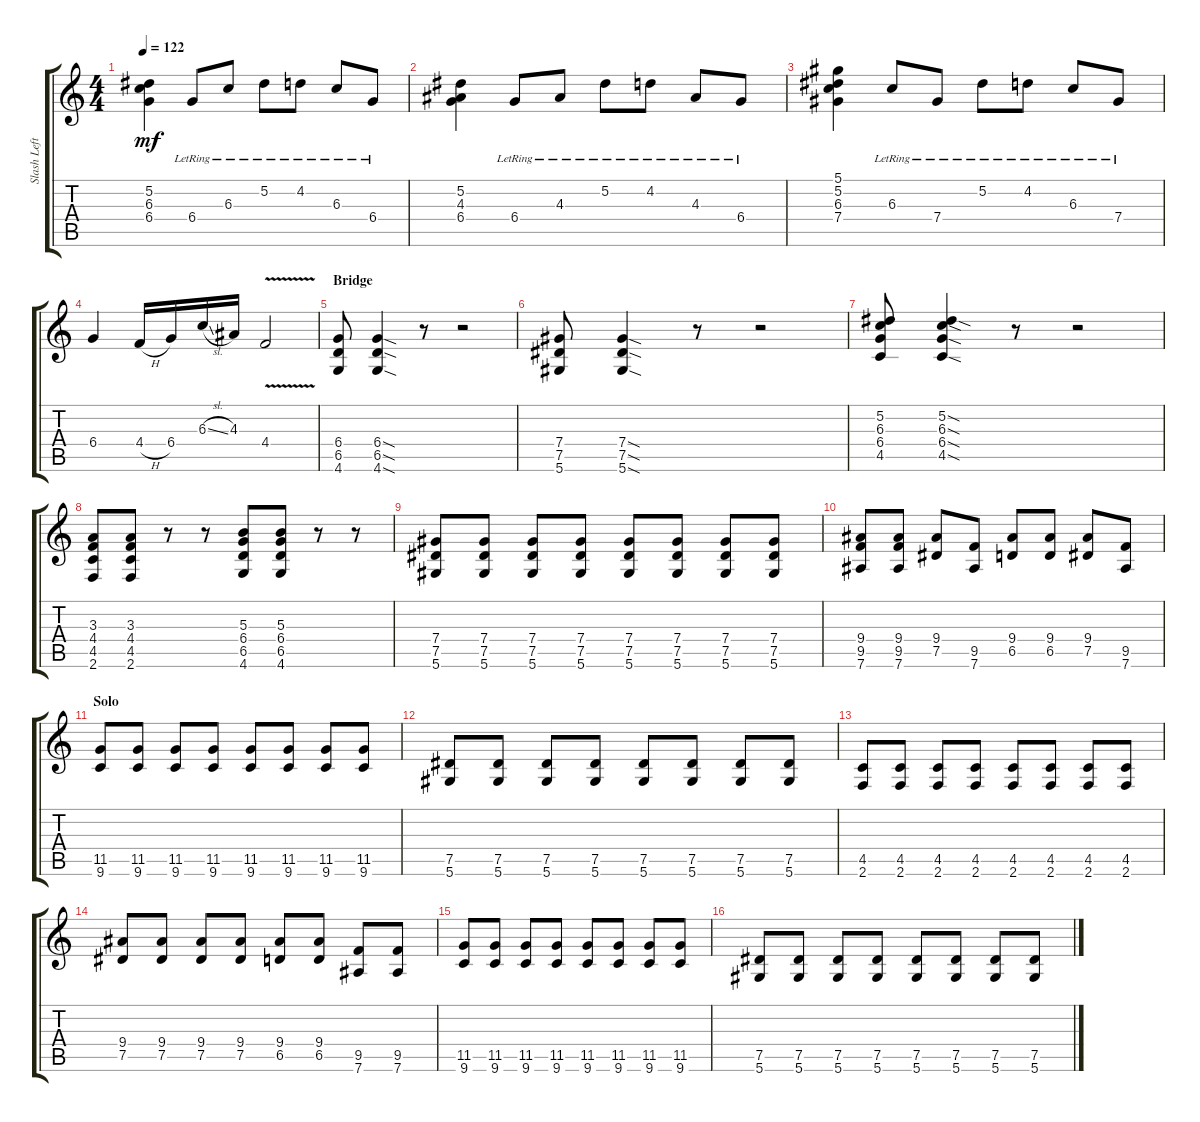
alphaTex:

\track ("Slash Left" "Slash Left") {instrument overdrivenguitar}
\staff {score tabs}
\tuning (Eb4 Bb3 Gb3 Db3 Ab2 Eb2) {hide}
\ts (4 4)
\tempo 122
\clef g2
\ks c
(5.2 6.3 6.4).4{dy mf} 6.4{lr}.8 6.3{lr}.8 5.2{lr}.8 4.2{lr}.8 6.3{lr}.8 6.4{lr}.8 |
(5.2 4.3 6.4).4 6.4{lr}.8 4.3{lr}.8 5.2{lr}.8 4.2{lr}.8 4.3{lr}.8 6.4{lr}.8 |
(5.1 5.2 6.3 7.4).4 6.3{lr}.8 7.4{lr}.8 5.2{lr}.8 4.2{lr}.8 6.3{lr}.8 7.4{lr}.8 |
6.4.4 4.4{h}.16 6.4.16 6.3{sl}.16 4.3.16 4.4{v}.2 |
\section ("" "Bridge")
(6.4 6.5 4.6).8 (6.4{sod} 6.5{sod} 4.6{sod}).4 r.8 r.2 |
(7.4 7.5 5.6).8 (7.4{sod} 7.5{sod} 5.6{sod}).4 r.8 r.2 |
(5.2 6.3 6.4 4.5).8 (5.2{sod} 6.3{sod} 6.4{sod} 4.5{sod}).4 r.8 r.2 |
(3.3 4.4 4.5 2.6).8 (3.3 4.4 4.5 2.6).8 r.8 r.8 (5.3 6.4 6.5 4.6).8 (5.3 6.4 6.5 4.6).8 r.8 r.8 |
(7.4 7.5 5.6).8 (7.4 7.5 5.6).8 (7.4 7.5 5.6).8 (7.4 7.5 5.6).8 (7.4 7.5 5.6).8 (7.4 7.5 5.6).8 (7.4 7.5 5.6).8 (7.4 7.5 5.6).8 |
(9.4 9.5 7.6).8 (9.4 9.5 7.6).8 (9.4 7.5).8 (9.5 7.6).8 (9.4 6.5).8 (9.4 6.5).8 (9.4 7.5).8 (9.5 7.6).8 |
\section ("" "Solo")
(11.5 9.6).8 (11.5 9.6).8 (11.5 9.6).8 (11.5 9.6).8 (11.5 9.6).8 (11.5 9.6).8 (11.5 9.6).8 (11.5 9.6).8 |
(7.5 5.6).8 (7.5 5.6).8 (7.5 5.6).8 (7.5 5.6).8 (7.5 5.6).8 (7.5 5.6).8 (7.5 5.6).8 (7.5 5.6).8 |
(4.5 2.6).8 (4.5 2.6).8 (4.5 2.6).8 (4.5 2.6).8 (4.5 2.6).8 (4.5 2.6).8 (4.5 2.6).8 (4.5 2.6).8 |
(9.4 7.5).8 (9.4 7.5).8 (9.4 7.5).8 (9.4 7.5).8 (9.4 6.5).8 (9.4 6.5).8 (9.5 7.6).8 (9.5 7.6).8 |
(11.5 9.6).8 (11.5 9.6).8 (11.5 9.6).8 (11.5 9.6).8 (11.5 9.6).8 (11.5 9.6).8 (11.5 9.6).8 (11.5 9.6).8 |
(7.5 5.6).8 (7.5 5.6).8 (7.5 5.6).8 (7.5 5.6).8 (7.5 5.6).8 (7.5 5.6).8 (7.5 5.6).8 (7.5 5.6).8
